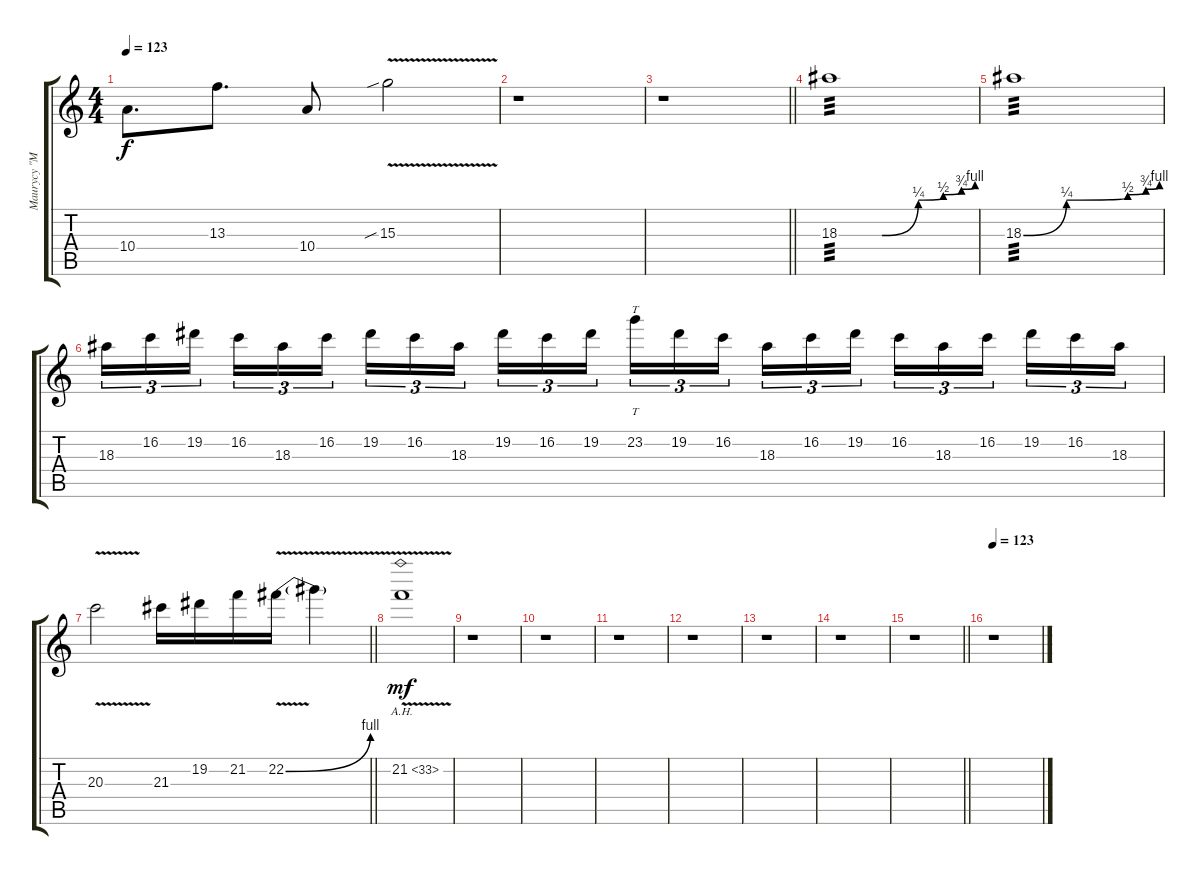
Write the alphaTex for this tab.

\track ("Maurycy \"Mauser\" Stefanowicz (Lead)" "Maurycy \"M") {instrument overdrivenguitar}
\staff {score tabs}
\tuning (Db4 Ab3 E3 B2 Gb2 Db2) {hide}
\ts (4 4)
\tempo 123
\clef g2
\ks c
10.4.8{d dy f} 13.3.8{d} 10.4.8 15.3{v sib}.2 |
r.1 |
\barLineRight lightlight
r.1 |
18.3{be (custom 0 0 19 0 35 1 46 2 54 3 60 4)}.1{tp 3} |
18.3{be (custom 0 0 19 1 46 2 54 3 60 4)}.1{tp 3} |
18.3.16{tu (3 2)} 16.2.16{tu (3 2)} 19.2.16{tu (3 2) beam splitsecondary} 16.2.16{tu (3 2)} 18.3.16{tu (3 2)} 16.2.16{tu (3 2)} 19.2.16{tu (3 2)} 16.2.16{tu (3 2)} 18.3.16{tu (3 2) beam splitsecondary} 19.2.16{tu (3 2)} 16.2.16{tu (3 2)} 19.2.16{tu (3 2)} 23.2.16{tt tu (3 2)} 19.2.16{tu (3 2)} 16.2.16{tu (3 2) beam splitsecondary} 18.3.16{tu (3 2)} 16.2.16{tu (3 2)} 19.2.16{tu (3 2)} 16.2.16{tu (3 2)} 18.3.16{tu (3 2)} 16.2.16{tu (3 2) beam splitsecondary} 19.2.16{tu (3 2)} 16.2.16{tu (3 2)} 18.3.16{tu (3 2)} |
\barLineRight lightlight
20.3{v}.2 21.3.16 19.2.16 21.2.16 22.2{be (bend 0 0 60 4) v}.16 22.2{t}.4 |
21.2{ah 12 v}.1{dy mf} |
r.1 |
r.1 |
r.1 |
r.1 |
r.1 |
r.1 |
\barLineRight lightlight
r.1 |
\tempo 123
r.1
